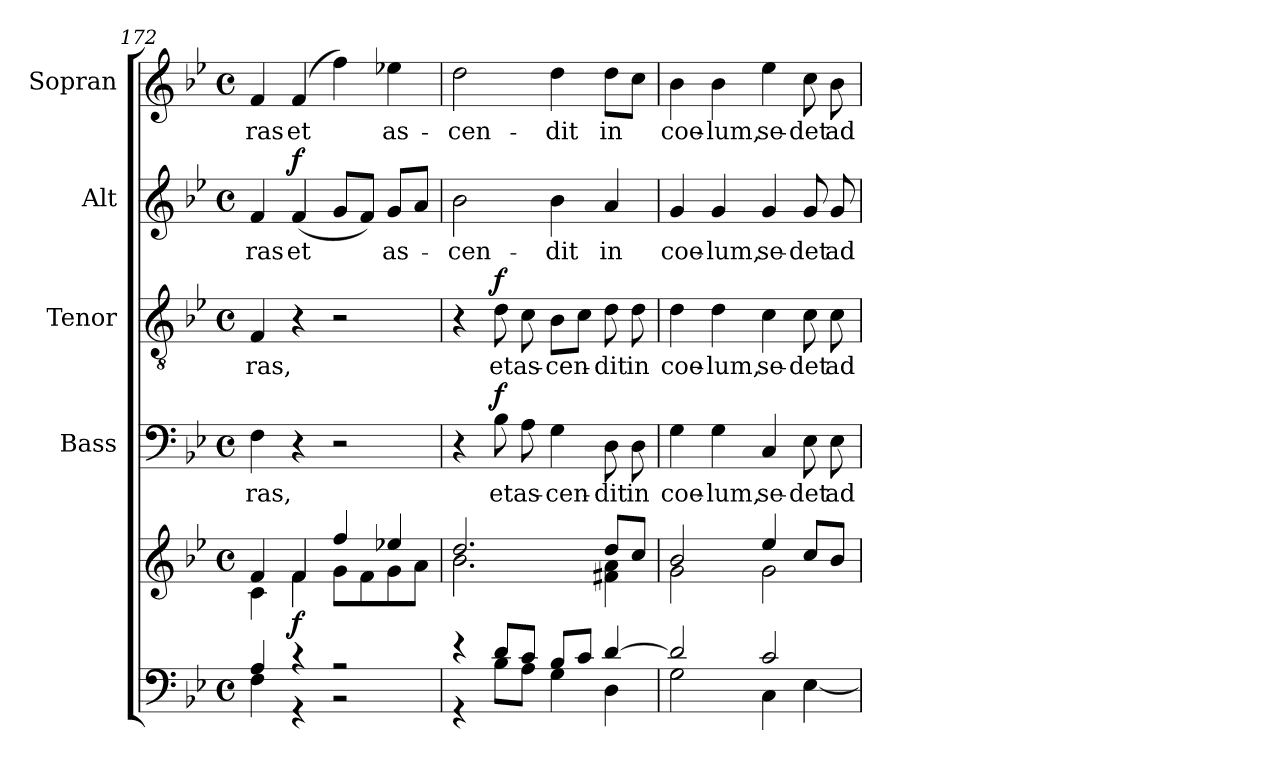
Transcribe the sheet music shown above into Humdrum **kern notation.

**kern	**kern	**dynam	**kern	**text	**dynam	**kern	**text	**dynam	**kern	**text	**dynam	**kern	**text
*part5	*part5	*part5	*part4	*part4	*part4	*part3	*part3	*part3	*part2	*part2	*part2	*part1	*part1
*staff6	*staff5	*staff5/6	*staff4	*staff4	*staff4	*staff3	*staff3	*staff3	*staff2	*staff2	*staff2	*staff1	*staff1
*	*	*	*I"Bass	*	*	*I"Tenor	*	*	*I"Alt	*	*	*I"Sopran	*
*	*	*	*I'B.	*	*	*I'T.	*	*	*I'A.	*	*	*I'S.	*
*clefF4	*clefG2	*	*clefF4	*	*	*clefGv2	*	*	*clefG2	*	*	*clefG2	*
*k[b-e-]	*k[b-e-]	*	*k[b-e-]	*	*	*k[b-e-]	*	*	*k[b-e-]	*	*	*k[b-e-]	*
*B-:	*B-:	*	*B-:	*	*	*B-:	*	*	*B-:	*	*	*B-:	*
*M4/4	*M4/4	*	*M4/4	*	*	*M4/4	*	*	*M4/4	*	*	*M4/4	*
*met(c)	*met(c)	*	*met(c)	*	*	*met(c)	*	*	*met(c)	*	*	*met(c)	*
=172	=172	=172	=172	=172	=172	=172	=172	=172	=172	=172	=172	=172	=172
*^	*^	*	*	*	*	*	*	*	*	*	*	*	*
!	!	!	!	!	!	!LO:LY:b	!	!	!LO:LY:b	!	!	!LO:LY:b	!	!	!LO:LY:b
4A/	4F\	4f/	4c\	.	4F\	-ras,	.	4F/	-ras,	.	4f/	-ras	.	4f/	-ras
!	!	!	!	!LO:DY:b	!	!	!	!	!	!	!	!LO:LY:b	!LO:DY:a	!	!LO:LY:b
4r	4r	4f/	4f\	f	4r	.	.	4r	.	.	(<4f/	et	f	(4f/	et
2r	2r	4ff/	8g\L	.	2r	.	.	2r	.	.	8g/L	.	.	4ff\)	.
.	.	.	8f\	.	.	.	.	.	.	.	8f/J)	.	.	.	.
!	!	!	!	!	!	!	!	!	!	!	!	!LO:LY:b	!	!	!LO:LY:b
.	.	4ee-X/	8g\	.	.	.	.	.	.	.	8g/L	as-	.	4ee-X\	as-
.	.	.	8a\J	.	.	.	.	.	.	.	8a/J	.	.	.	.
=173	=173	=173	=173	=173	=173	=173	=173	=173	=173	=173	=173	=173	=173	=173	=173
!	!	!	!	!	!	!	!	!	!	!	!	!LO:LY:b	!	!	!LO:LY:b
4r	4r	2.dd/	2.b-\	.	4r	.	.	4r	.	.	2b-\	-cen-	.	2dd\	-cen-
!	!	!	!	!	!	!LO:LY:b	!LO:DY:a	!	!LO:LY:b	!LO:DY:a	!	!	!	!	!
8d/L	8B-\L	.	.	.	8B-\	et	f	8d\	et	f	.	.	.	.	.
!	!	!	!	!	!	!LO:LY:b	!	!	!LO:LY:b	!	!	!	!	!	!
8c/J	8A\J	.	.	.	8A\	as-	.	8c\	as-	.	.	.	.	.	.
!	!	!	!	!	!	!LO:LY:b	!	!	!LO:LY:b	!	!	!LO:LY:b	!	!	!LO:LY:b
8B-/L	4G\	.	.	.	4G\	-cen-	.	8B-\L	-cen-	.	4b-\	-dit	.	4dd\	-dit
8c/J	.	.	.	.	.	.	.	8c\J	.	.	.	.	.	.	.
!	!	!	!	!	!	!LO:LY:b	!	!	!LO:LY:b	!	!	!LO:LY:b	!	!	!LO:LY:b
[>4d/	4D\	8dd/L	4f#X\ 4a\	.	8D\	-dit	.	8d\	-dit	.	4a/	in	.	8dd\L	in
!	!	!	!	!	!	!LO:LY:b	!	!	!LO:LY:b	!	!	!	!	!	!
.	.	8cc/J	.	.	8D\	in	.	8d\	in	.	.	.	.	8cc\J	.
=174	=174	=174	=174	=174	=174	=174	=174	=174	=174	=174	=174	=174	=174	=174	=174
!	!	!	!	!	!	!LO:LY:b	!	!	!LO:LY:b	!	!	!LO:LY:b	!	!	!LO:LY:b
2d/]	2G\	2b-/	2g\	.	4G\	coe-	.	4d\	coe-	.	4g/	coe-	.	4b-\	coe-
!	!	!	!	!	!	!LO:LY:b	!	!	!LO:LY:b	!	!	!LO:LY:b	!	!	!LO:LY:b
.	.	.	.	.	4G\	-lum,	.	4d\	-lum,	.	4g/	-lum,	.	4b-\	-lum,
!	!	!	!	!	!	!LO:LY:b	!	!	!LO:LY:b	!	!	!LO:LY:b	!	!	!LO:LY:b
2c/	4C\	4ee-/	2g\	.	4C/	se-	.	4c\	se-	.	4g/	se-	.	4ee-\	se-
!	!	!	!	!	!	!LO:LY:b	!	!	!LO:LY:b	!	!	!LO:LY:b	!	!	!LO:LY:b
.	[<4E-\	8cc/L	.	.	8E-\	-det	.	8c\	-det	.	8g/	-det	.	8cc\	-det
!	!	!	!	!	!	!LO:LY:b	!	!	!LO:LY:b	!	!	!LO:LY:b	!	!	!LO:LY:b
.	.	8b-/J	.	.	8E-\	ad	.	8c\	ad	.	8g/	ad	.	8b-\	ad
*v	*v	*	*	*	*	*	*	*	*	*	*	*	*	*	*
*	*v	*v	*	*	*	*	*	*	*	*	*	*	*	*
=	=	=	=	=	=	=	=	=	=	=	=	=	=
*-	*-	*-	*-	*-	*-	*-	*-	*-	*-	*-	*-	*-	*-
